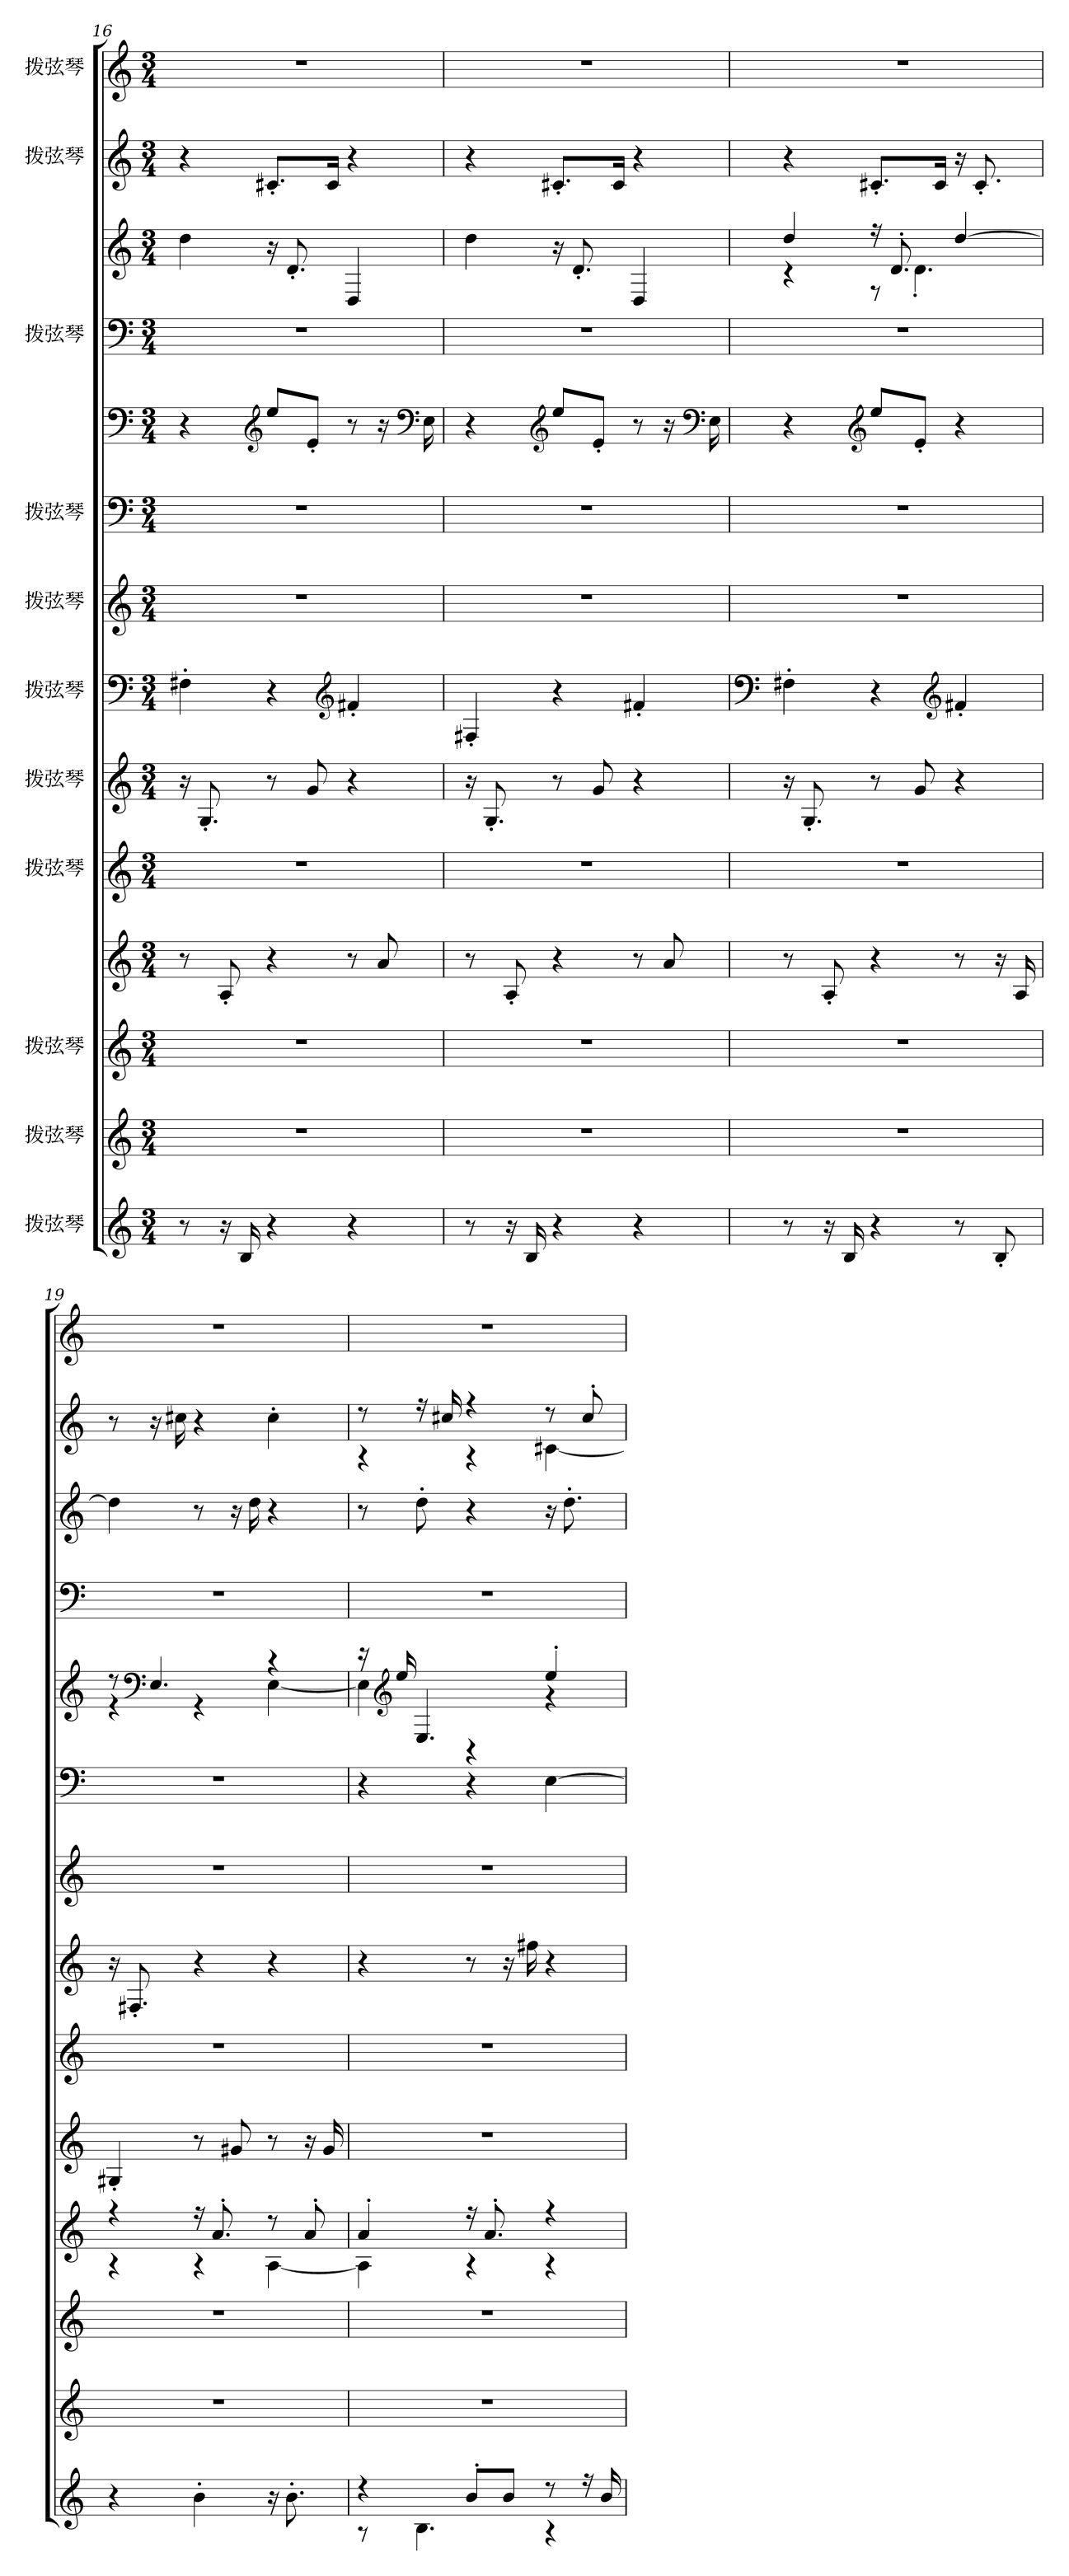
**kern	**kern	**kern	**kern	**kern	**kern	**kern	**kern	**kern	**kern	**kern	**kern	**kern	**kern
*part11	*part10	*part9	*part9	*part8	*part7	*part6	*part5	*part4	*part4	*part3	*part3	*part2	*part1
*staff14	*staff13	*staff12	*staff11	*staff10	*staff9	*staff8	*staff7	*staff6	*staff5	*staff4	*staff3	*staff2	*staff1
*I"拨弦琴	*I"拨弦琴	*I"拨弦琴	*	*I"拨弦琴	*I"拨弦琴	*I"拨弦琴	*I"拨弦琴	*I"拨弦琴	*	*I"拨弦琴	*	*I"拨弦琴	*I"拨弦琴
!!LO:PB:g=z
*clefG2	*clefG2	*clefG2	*clefG2	*clefG2	*clefG2	*clefF4	*clefG2	*clefF4	*clefF4	*clefF4	*clefG2	*clefG2	*clefG2
*k[]	*k[]	*k[]	*k[]	*k[]	*k[]	*k[]	*k[]	*k[]	*k[]	*k[]	*k[]	*k[]	*k[]
*M3/4	*M3/4	*M3/4	*M3/4	*M3/4	*M3/4	*M3/4	*M3/4	*M3/4	*M3/4	*M3/4	*M3/4	*M3/4	*M3/4
=16	=16	=16	=16	=16	=16	=16	=16	=16	=16	=16	=16	=16	=16
8r	2.r	2.r	8r	2.r	16r	4F#X'\	2.r	2.r	4r	2.r	4dd\	4r	2.r
.	.	.	.	.	8.G'/	.	.	.	.	.	.	.	.
16r	.	.	8A'/	.	.	.	.	.	.	.	.	.	.
16B/	.	.	.	.	.	.	.	.	.	.	.	.	.
*	*	*	*	*	*	*	*	*	*clefG2	*	*	*	*
4r	.	.	4r	.	8r	4r	.	.	8ee/L	.	16r	8.c#X'/L	.
.	.	.	.	.	.	.	.	.	.	.	8.d'/	.	.
.	.	.	.	.	8g/	.	.	.	8e'/J	.	.	.	.
.	.	.	.	.	.	.	.	.	.	.	.	16c#/Jk	.
*	*	*	*	*	*	*clefG2	*	*	*	*	*	*	*
4r	.	.	8r	.	4r	4f#X'/	.	.	8r	.	4D/	4r	.
.	.	.	8a/	.	.	.	.	.	16r	.	.	.	.
*	*	*	*	*	*	*	*	*	*clefF4	*	*	*	*
.	.	.	.	.	.	.	.	.	16E\	.	.	.	.
=17	=17	=17	=17	=17	=17	=17	=17	=17	=17	=17	=17	=17	=17
8r	2.r	2.r	8r	2.r	16r	4F#X'/	2.r	2.r	4r	2.r	4dd\	4r	2.r
.	.	.	.	.	8.G'/	.	.	.	.	.	.	.	.
16r	.	.	8A'/	.	.	.	.	.	.	.	.	.	.
16B/	.	.	.	.	.	.	.	.	.	.	.	.	.
*	*	*	*	*	*	*	*	*	*clefG2	*	*	*	*
4r	.	.	4r	.	8r	4r	.	.	8ee/L	.	16r	8.c#X'/L	.
.	.	.	.	.	.	.	.	.	.	.	8.d'/	.	.
.	.	.	.	.	8g/	.	.	.	8e'/J	.	.	.	.
.	.	.	.	.	.	.	.	.	.	.	.	16c#/Jk	.
4r	.	.	8r	.	4r	4f#X'/	.	.	8r	.	4D/	4r	.
.	.	.	8a/	.	.	.	.	.	16r	.	.	.	.
*	*	*	*	*	*	*	*	*	*clefF4	*	*	*	*
.	.	.	.	.	.	.	.	.	16E\	.	.	.	.
=18	=18	=18	=18	=18	=18	=18	=18	=18	=18	=18	=18	=18	=18
*	*	*	*	*	*	*clefF4	*	*	*	*	*	*	*
*	*	*	*	*	*	*	*	*	*	*	*^	*	*
8r	2.r	2.r	8r	2.r	16r	4F#X'\	2.r	2.r	4r	2.r	4dd/	4r	4r	2.r
.	.	.	.	.	8.G'/	.	.	.	.	.	.	.	.	.
16r	.	.	8A'/	.	.	.	.	.	.	.	.	.	.	.
16B/	.	.	.	.	.	.	.	.	.	.	.	.	.	.
*	*	*	*	*	*	*	*	*	*clefG2	*	*	*	*	*
4r	.	.	4r	.	8r	4r	.	.	8ee/L	.	16r	8r	8.c#X'/L	.
.	.	.	.	.	.	.	.	.	.	.	8.d'/	.	.	.
.	.	.	.	.	8g/	.	.	.	8e'/J	.	.	4.d'\	.	.
.	.	.	.	.	.	.	.	.	.	.	.	.	16c#/Jk	.
*	*	*	*	*	*	*clefG2	*	*	*	*	*	*	*	*
8r	.	.	8r	.	4r	4f#X'/	.	.	4r	.	[4dd/	.	16r	.
.	.	.	.	.	.	.	.	.	.	.	.	.	8.c#'/	.
8B'/	.	.	16r	.	.	.	.	.	.	.	.	.	.	.
.	.	.	16A/	.	.	.	.	.	.	.	.	.	.	.
*	*	*	*	*	*	*	*	*	*	*	*v	*v	*	*
!!LO:PB:g=z
=19	=19	=19	=19	=19	=19	=19	=19	=19	=19	=19	=19	=19	=19
*	*	*	*^	*	*	*	*	*	*^	*	*	*	*
4r	2.r	2.r	4r	4r	4G#X'/	2.r	16r	2.r	2.r	8r	4r	2.r	4dd\]	8r	2.r
.	.	.	.	.	.	.	8.F#X'/	.	.	.	.	.	.	.	.
*	*	*	*	*	*	*	*	*	*	*clefF4	*	*	*	*	*
.	.	.	.	.	.	.	.	.	.	4.E/	.	.	.	16r	.
.	.	.	.	.	.	.	.	.	.	.	.	.	.	16cc#X\	.
4b'\	.	.	16r	4r	8r	.	4r	.	.	.	4r	.	8r	4r	.
.	.	.	8.a'/	.	.	.	.	.	.	.	.	.	.	.	.
.	.	.	.	.	8g#X/	.	.	.	.	.	.	.	16r	.	.
.	.	.	.	.	.	.	.	.	.	.	.	.	16dd\	.	.
16r	.	.	8r	[4A\	8r	.	4r	.	.	4r	[4E\	.	4r	4cc#'\	.
8.b'\	.	.	.	.	.	.	.	.	.	.	.	.	.	.	.
.	.	.	8a'/	.	16r	.	.	.	.	.	.	.	.	.	.
.	.	.	.	.	16g#/	.	.	.	.	.	.	.	.	.	.
=20	=20	=20	=20	=20	=20	=20	=20	=20	=20	=20	=20	=20	=20	=20	=20
*^	*	*	*	*	*	*	*	*	*	*	*	*	*	*^	*
4r	8r	2.r	2.r	4a'/	4A\]	2.r	2.r	4r	2.r	4r	16r	4E\]	2.r	8r	8r	4r	2.r
*	*	*	*	*	*	*	*	*	*	*	*clefG2	*	*	*	*	*	*
.	.	.	.	.	.	.	.	.	.	.	16ee/	.	.	.	.	.	.
.	4.B\	.	.	.	.	.	.	.	.	.	4.E/	.	.	8dd'\	16r	.	.
.	.	.	.	.	.	.	.	.	.	.	.	.	.	.	16cc#X/	.	.
8b'/L	.	.	.	16r	4r	.	.	8r	.	4r	.	4r	.	4r	4r	4r	.
.	.	.	.	8.a'/	.	.	.	.	.	.	.	.	.	.	.	.	.
8b/J	.	.	.	.	.	.	.	16r	.	.	.	.	.	.	.	.	.
.	.	.	.	.	.	.	.	16ff#X\	.	.	.	.	.	.	.	.	.
8r	4r	.	.	4r	4r	.	.	4r	.	[4E\	4ee'/	4r	.	16r	8r	[4c#X\	.
.	.	.	.	.	.	.	.	.	.	.	.	.	.	8.dd'\	.	.	.
16r	.	.	.	.	.	.	.	.	.	.	.	.	.	.	8cc#'/	.	.
16b/	.	.	.	.	.	.	.	.	.	.	.	.	.	.	.	.	.
*v	*v	*	*	*v	*v	*	*	*	*	*	*v	*v	*	*	*v	*v	*
=	=	=	=	=	=	=	=	=	=	=	=	=	=
*-	*-	*-	*-	*-	*-	*-	*-	*-	*-	*-	*-	*-	*-
